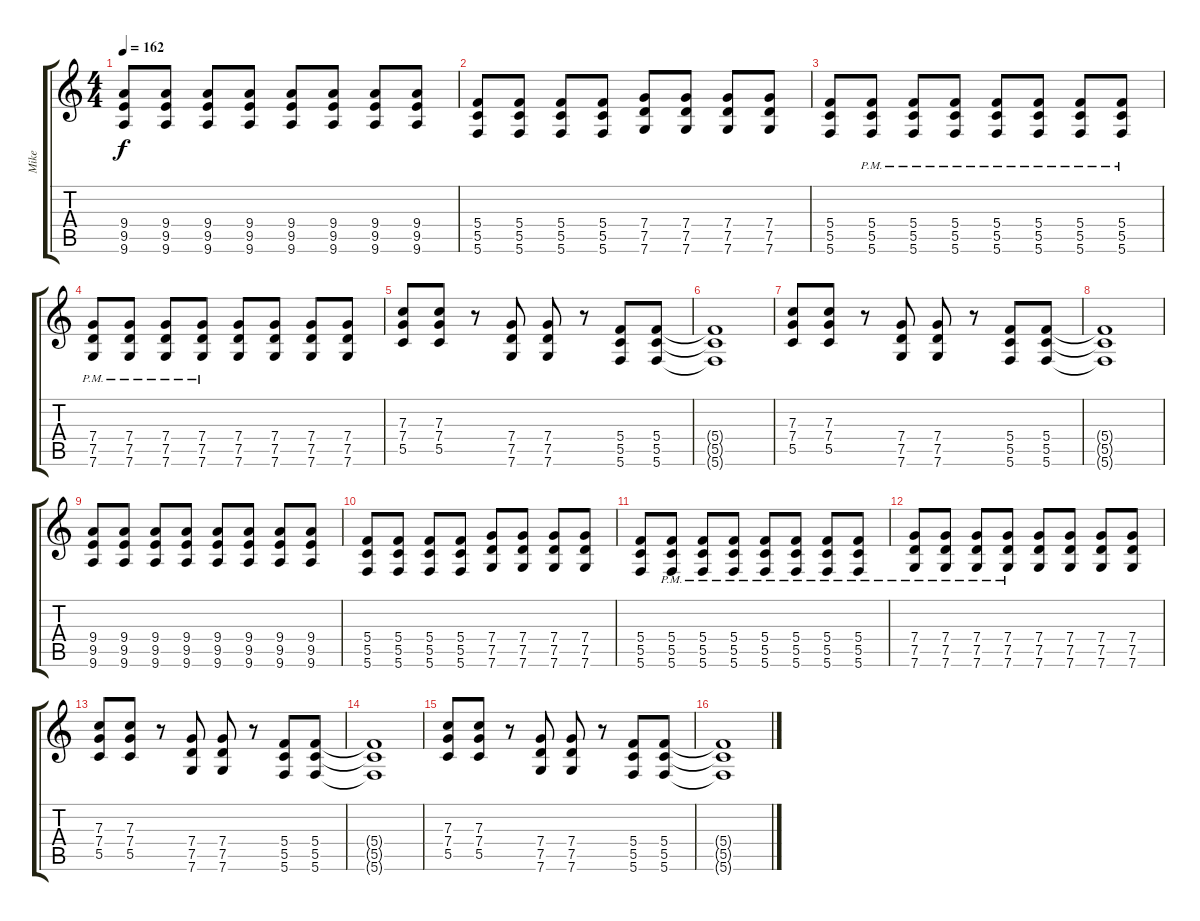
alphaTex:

\track ("Mike" "Mike") {instrument distortionguitar}
\staff {score tabs}
\tuning (D4 A3 F3 C3 G2 C2) {hide}
\ts (4 4)
\tempo 162
\clef g2
\ks c
(9.4 9.5 9.6).8{dy f} (9.4 9.5 9.6).8 (9.4 9.5 9.6).8 (9.4 9.5 9.6).8 (9.4 9.5 9.6).8 (9.4 9.5 9.6).8 (9.4 9.5 9.6).8 (9.4 9.5 9.6).8 |
(5.4 5.5 5.6).8 (5.4 5.5 5.6).8 (5.4 5.5 5.6).8 (5.4 5.5 5.6).8 (7.4 7.5 7.6).8 (7.4 7.5 7.6).8 (7.4 7.5 7.6).8 (7.4 7.5 7.6).8 |
(5.4 5.5 5.6).8 (5.4{pm} 5.5{pm} 5.6{pm}).8 (5.4{pm} 5.5{pm} 5.6{pm}).8 (5.4{pm} 5.5{pm} 5.6{pm}).8 (5.4{pm} 5.5{pm} 5.6{pm}).8 (5.4{pm} 5.5{pm} 5.6{pm}).8 (5.4{pm} 5.5{pm} 5.6{pm}).8 (5.4{pm} 5.5{pm} 5.6{pm}).8 |
(7.4{pm} 7.5{pm} 7.6{pm}).8 (7.4{pm} 7.5{pm} 7.6{pm}).8 (7.4{pm} 7.5{pm} 7.6{pm}).8 (7.4{pm} 7.5{pm} 7.6{pm}).8 (7.4 7.5 7.6).8 (7.4 7.5 7.6).8 (7.4 7.5 7.6).8 (7.4 7.5 7.6).8 |
(7.3 7.4 5.5).8 (7.3 7.4 5.5).8 r.8 (7.4 7.5 7.6).8 (7.4 7.5 7.6).8 r.8 (5.4 5.5 5.6).8 (5.4 5.5 5.6).8 |
(5.4{t} 5.5{t} 5.6{t}).1 |
(7.3 7.4 5.5).8 (7.3 7.4 5.5).8 r.8 (7.4 7.5 7.6).8 (7.4 7.5 7.6).8 r.8 (5.4 5.5 5.6).8 (5.4 5.5 5.6).8 |
(5.4{t} 5.5{t} 5.6{t}).1 |
(9.4 9.5 9.6).8 (9.4 9.5 9.6).8 (9.4 9.5 9.6).8 (9.4 9.5 9.6).8 (9.4 9.5 9.6).8 (9.4 9.5 9.6).8 (9.4 9.5 9.6).8 (9.4 9.5 9.6).8 |
(5.4 5.5 5.6).8 (5.4 5.5 5.6).8 (5.4 5.5 5.6).8 (5.4 5.5 5.6).8 (7.4 7.5 7.6).8 (7.4 7.5 7.6).8 (7.4 7.5 7.6).8 (7.4 7.5 7.6).8 |
(5.4 5.5 5.6).8 (5.4{pm} 5.5{pm} 5.6{pm}).8 (5.4{pm} 5.5{pm} 5.6{pm}).8 (5.4{pm} 5.5{pm} 5.6{pm}).8 (5.4{pm} 5.5{pm} 5.6{pm}).8 (5.4{pm} 5.5{pm} 5.6{pm}).8 (5.4{pm} 5.5{pm} 5.6{pm}).8 (5.4{pm} 5.5{pm} 5.6{pm}).8 |
(7.4{pm} 7.5{pm} 7.6{pm}).8 (7.4{pm} 7.5{pm} 7.6{pm}).8 (7.4{pm} 7.5{pm} 7.6{pm}).8 (7.4{pm} 7.5{pm} 7.6{pm}).8 (7.4 7.5 7.6).8 (7.4 7.5 7.6).8 (7.4 7.5 7.6).8 (7.4 7.5 7.6).8 |
(7.3 7.4 5.5).8 (7.3 7.4 5.5).8 r.8 (7.4 7.5 7.6).8 (7.4 7.5 7.6).8 r.8 (5.4 5.5 5.6).8 (5.4 5.5 5.6).8 |
(5.4{t} 5.5{t} 5.6{t}).1 |
(7.3 7.4 5.5).8 (7.3 7.4 5.5).8 r.8 (7.4 7.5 7.6).8 (7.4 7.5 7.6).8 r.8 (5.4 5.5 5.6).8 (5.4 5.5 5.6).8 |
(5.4{t} 5.5{t} 5.6{t}).1
